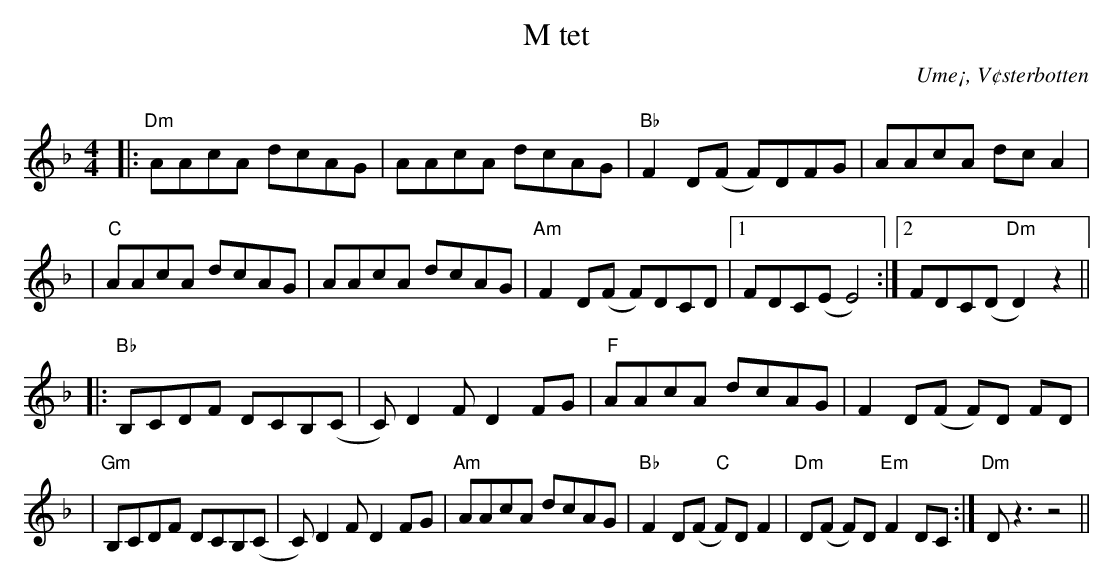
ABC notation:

X:1
T:M tet
Q:150
O:Ume¡, V¢sterbotten
M:4/4
L:1/8
K:Dm
|: "Dm" AAcA dcAG | AAcA dcAG | "Bb" F2D(F F)DFG | AAcA dcA2 |
|"C" AAcA dcAG | AAcA dcAG |"Am" F2D(F F)DCD |1 FDC(E E4) :|2 FDC(D "Dm"D2)z2 ||
|:"Bb"B,CDF DCB,(C | C)D2F D2FG |"F" AAcA dcAG | F2 D(F F)D FD |
|"Gm" B,CDF DCB,(C | C)D2F D2FG |"Am" AAcA dcAG | "Bb" F2D(F "C" F)DF2 |"Dm"D(F F)D "Em"F2 DC:|"Dm"Dz3 z4 ||
